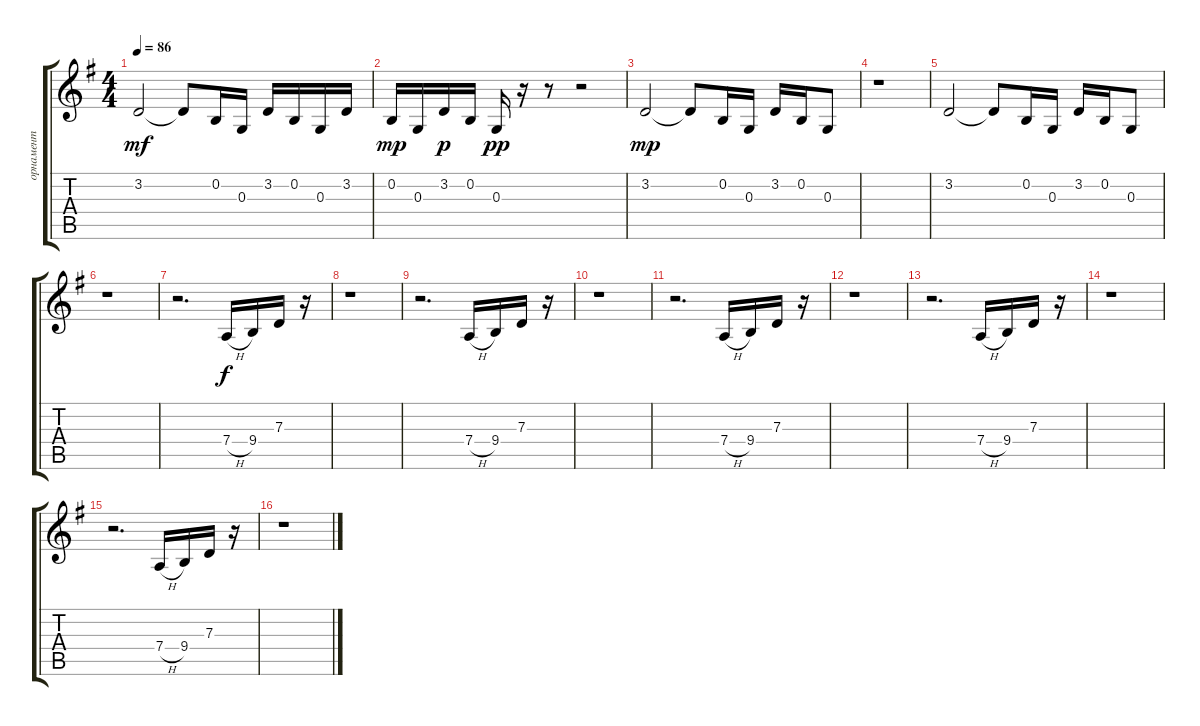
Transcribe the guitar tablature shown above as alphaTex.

\track ("орнамент" "орнамент") {instrument ocarina}
\staff {score tabs}
\tuning (E4 B3 G3 D3 A2 E2) {hide}
\ts (4 4)
\tempo 86
\clef g2
\ks eminor
3.2.2{dy mf} 3.2{t}.8 0.2.16 0.3.16 3.2.16 0.2.16 0.3.16 3.2.16 |
0.2.16{dy mp} 0.3.16 3.2.16{dy p} 0.2.16 0.3.16{dy pp} r.16 r.8 r.2 |
3.2.2{dy mp} 3.2{t}.8 0.2.16 0.3.16 3.2.16 0.2.16 0.3.8 |
r.1 |
3.2.2 3.2{t}.8 0.2.16 0.3.16 3.2.16 0.2.16 0.3.8 |
r.1 |
r.2{d} 7.4{h}.16{dy f} 9.4.16 7.3.16 r.16 |
r.1 |
r.2{d} 7.4{h}.16 9.4.16 7.3.16 r.16 |
r.1 |
r.2{d} 7.4{h}.16 9.4.16 7.3.16 r.16 |
r.1 |
r.2{d} 7.4{h}.16 9.4.16 7.3.16 r.16 |
r.1 |
r.2{d} 7.4{h}.16 9.4.16 7.3.16 r.16 |
r.1
